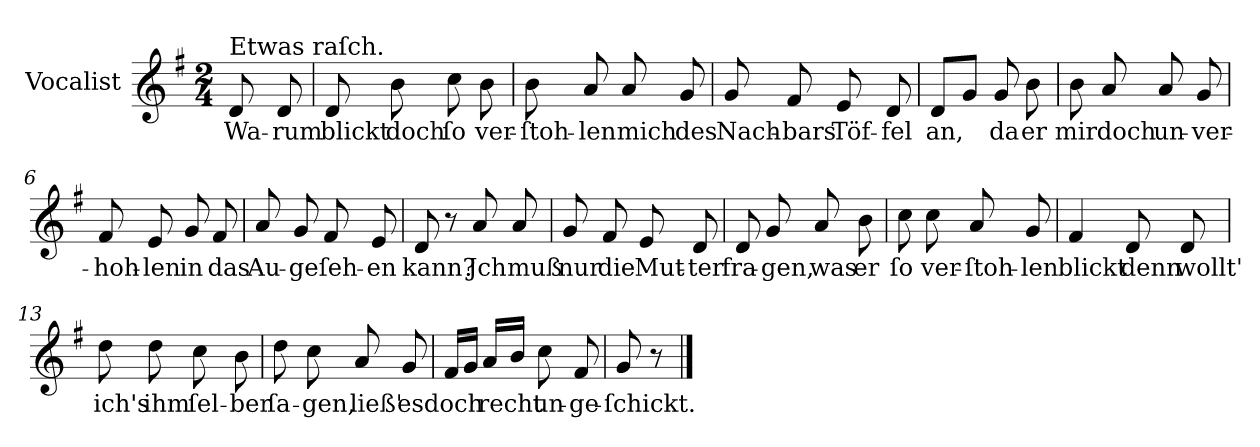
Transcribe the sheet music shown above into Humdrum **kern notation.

**kern	**text
*part1	*part1
*staff1	*staff1
*I"Vocalist	*
*clefG2	*
*k[f#]	*
*G:	*
*M2/4	*
=	=
!LO:TX:a:t=Etwas raſch.	!
8d	Wa-
8d	-rum
=1	=1
8d	blickt
8b	doch
8cc	ſo
8b	ver-
=2	=2
8b	-ſtoh-
8a	-len
8a	mich
8g	des
=3	=3
8g	Nach-
8f#	-bars
8e	Töf-
8d	-fel
=4	=4
8dL	an,
8gJ	.
8g	da
8b	er
=5	=5
8b	mir
8a	doch
8a	un-
8g	-ver-
=6	=6
8f#	-hoh-
8e	-len
8g	in
8f#	das
=7	=7
8a	Au-
8g	-ge
8f#	ſeh-
8e	-en
=8	=8
8d	kann?
8r	.
8a	Jch
8a	muß
=9	=9
8g	nur
8f#	die
8e	Mut-
8d	-ter
=10	=10
8d	fra-
8g	-gen,
8a	was
8b	er
=11	=11
8cc	ſo
8cc	ver-
8a	-ſtoh-
8g	-len
=12	=12
4f#	blickt
8d	denn
8d	wollt'
=13	=13
8dd	ich's
8dd	ihm
8cc	ſel-
8b	-ber
=14	=14
8dd	ſa-
8cc	-gen,
8a	ließ'
8g	es
=15	=15
16f#LL	doch
16gJJ	.
16aLL	recht
16bJJ	.
8cc	un-
8f#	-ge-
=16	=16
8g	-ſchickt.
8r	.
==	==
*-	*-
